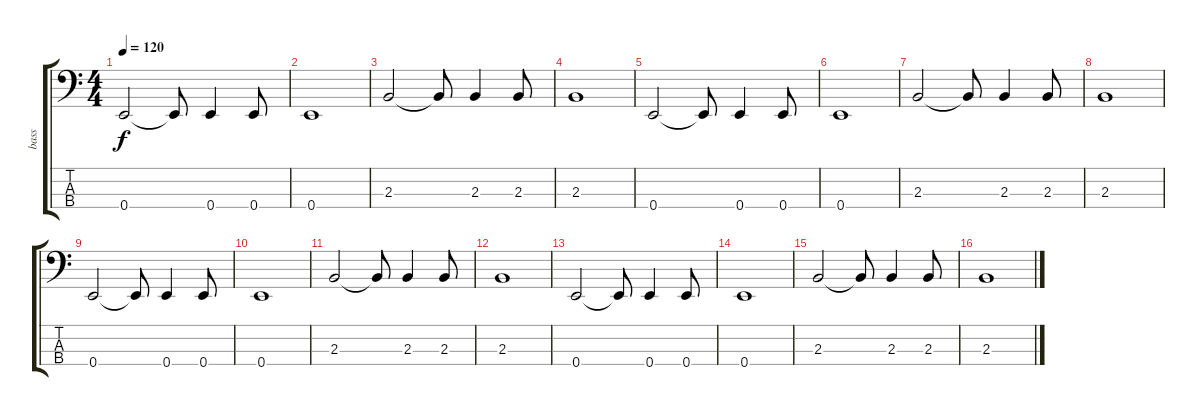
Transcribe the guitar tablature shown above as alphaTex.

\track ("bass" "bass") {instrument electricbasspick}
\staff {score tabs}
\tuning (G2 D2 A1 E1) {hide}
\ts (4 4)
\tempo 120
\clef f4
\ks c
0.4.2{dy f} 0.4{t}.8 0.4.4 0.4.8 |
0.4.1 |
2.3.2 2.3{t}.8 2.3.4 2.3.8 |
2.3.1 |
0.4.2 0.4{t}.8 0.4.4 0.4.8 |
0.4.1 |
2.3.2 2.3{t}.8 2.3.4 2.3.8 |
2.3.1 |
0.4.2 0.4{t}.8 0.4.4 0.4.8 |
0.4.1 |
2.3.2 2.3{t}.8 2.3.4 2.3.8 |
2.3.1 |
0.4.2 0.4{t}.8 0.4.4 0.4.8 |
0.4.1 |
2.3.2 2.3{t}.8 2.3.4 2.3.8 |
2.3.1
